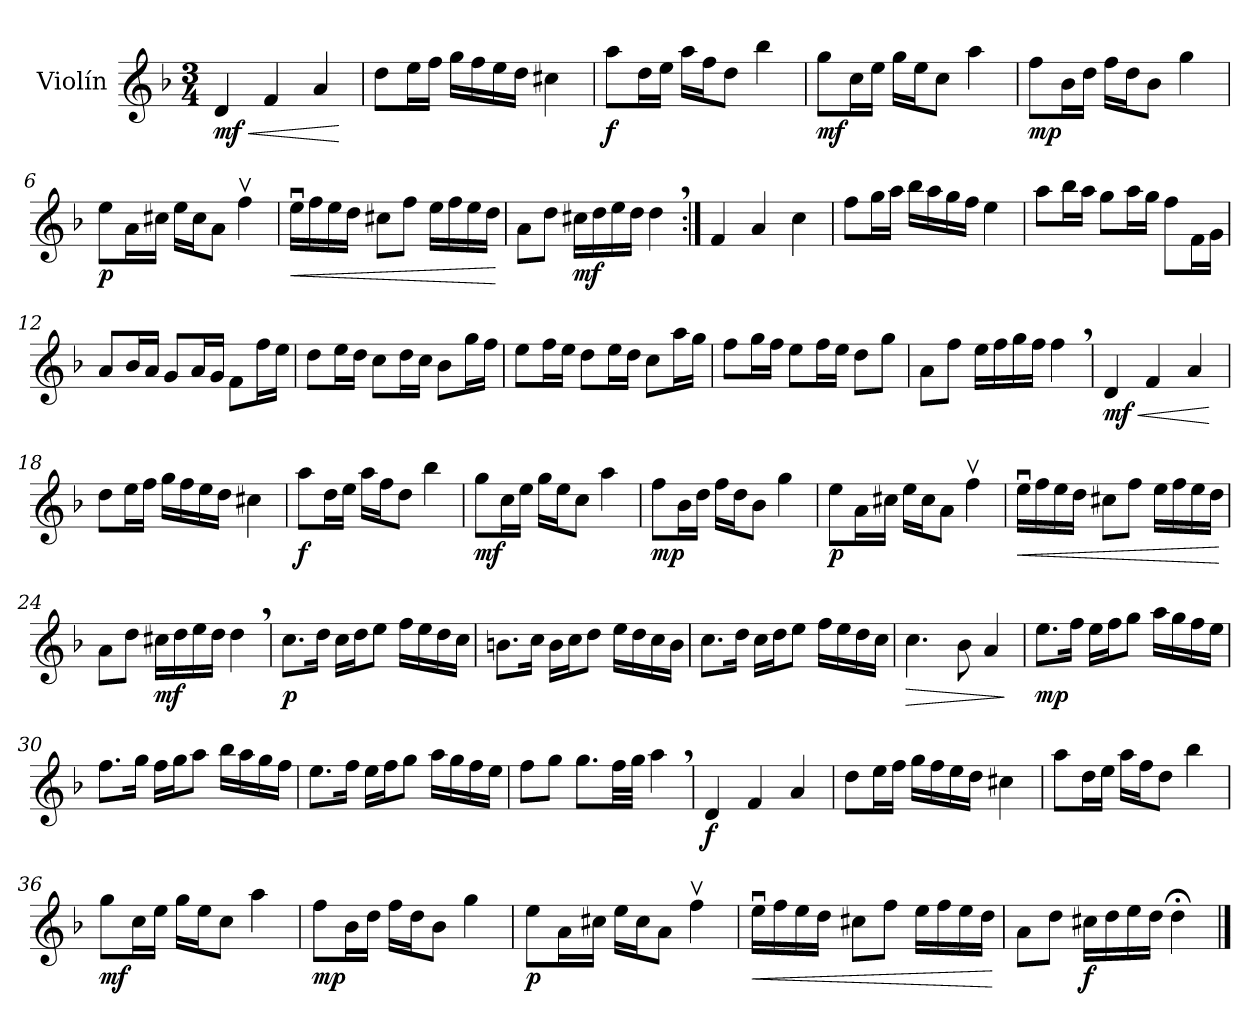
**kern	**dynam
*part1	*part1
*staff1	*staff1
*I"Violín	*
*I'Vln.	*
*clefG2	*
*k[b-]	*
*M3/4	*
*MM72	*
=1	=1
!	!LO:HP:b
!	!LO:DY:n=1:b
4d/	< mf
4f/	.
4a/	.
.	[
=2	=2
8dd\L	.
16ee\L	.
16ff\JJ	.
16gg\LL	.
16ff\	.
16ee\	.
16dd\JJ	.
4cc#X\	.
=3	=3
!	!LO:DY:b
8aa\L	f
16dd\L	.
16ee\JJ	.
16aa\LL	.
16ff\J	.
8dd\J	.
4bb-\	.
=4	=4
!	!LO:DY:b
8gg\L	mf
16cc\L	.
16ee\JJ	.
16gg\LL	.
16ee\J	.
8cc\J	.
4aa\	.
!!LO:LB:g=z
=5	=5
!	!LO:DY:b
8ff\L	mp
16b-\L	.
16dd\JJ	.
16ff\LL	.
16dd\J	.
8b-\J	.
4gg\	.
=6	=6
!	!LO:DY:b
8ee\L	p
16a\L	.
16cc#X\JJ	.
16ee\LL	.
16cc#\J	.
8a\J	.
4ffv\	.
=7	=7
!	!LO:HP:b
16eeu\LL	<
16ff\	.
16ee\	.
16dd\JJ	.
8cc#X\L	.
8ff\J	.
16ee\LL	.
16ff\	.
16ee\	.
16dd\JJ	.
.	[
=8	=8
8a\L	.
8dd\J	.
!	!LO:DY:b
16cc#X\LL	mf
16dd\	.
16ee\	.
16dd\JJ	.
4dd,\	.
!!LO:LB:g=z
=9:|!	=9:|!
4f/	.
4a/	.
4cc\	.
=10	=10
8ff\L	.
16gg\L	.
16aa\JJ	.
16bb-\LL	.
16aa\	.
16gg\	.
16ff\JJ	.
4ee\	.
=11	=11
8aa\L	.
16bb-\L	.
16aa\JJ	.
8gg\L	.
16aa\L	.
16gg\JJ	.
8ff\L	.
16f\L	.
16g\JJ	.
=12	=12
8a/L	.
16b-/L	.
16a/JJ	.
8g/L	.
16a/L	.
16g/JJ	.
8f\L	.
16ff\L	.
16ee\JJ	.
!!LO:LB:g=z
=13	=13
8dd\L	.
16ee\L	.
16dd\JJ	.
8cc\L	.
16dd\L	.
16cc\JJ	.
8b-\L	.
16gg\L	.
16ff\JJ	.
=14	=14
8ee\L	.
16ff\L	.
16ee\JJ	.
8dd\L	.
16ee\L	.
16dd\JJ	.
8cc\L	.
16aa\L	.
16gg\JJ	.
=15	=15
8ff\L	.
16gg\L	.
16ff\JJ	.
8ee\L	.
16ff\L	.
16ee\JJ	.
8dd\L	.
8gg\J	.
=16	=16
8a\L	.
8ff\J	.
16ee\LL	.
16ff\	.
16gg\	.
16ff\JJ	.
4ff,\	.
!!LO:LB:g=z
=17	=17
!	!LO:HP:b
!	!LO:DY:n=1:b
4d/	< mf
4f/	.
4a/	.
.	[
=18	=18
8dd\L	.
16ee\L	.
16ff\JJ	.
16gg\LL	.
16ff\	.
16ee\	.
16dd\JJ	.
4cc#X\	.
=19	=19
!	!LO:DY:b
8aa\L	f
16dd\L	.
16ee\JJ	.
16aa\LL	.
16ff\J	.
8dd\J	.
4bb-\	.
=20	=20
!	!LO:DY:b
8gg\L	mf
16cc\L	.
16ee\JJ	.
16gg\LL	.
16ee\J	.
8cc\J	.
4aa\	.
!!LO:LB:g=z
=21	=21
!	!LO:DY:b
8ff\L	mp
16b-\L	.
16dd\JJ	.
16ff\LL	.
16dd\J	.
8b-\J	.
4gg\	.
=22	=22
!	!LO:DY:b
8ee\L	p
16a\L	.
16cc#X\JJ	.
16ee\LL	.
16cc#\J	.
8a\J	.
4ffv\	.
=23	=23
!	!LO:HP:b
16eeu\LL	<
16ff\	.
16ee\	.
16dd\JJ	.
8cc#X\L	.
8ff\J	.
16ee\LL	.
16ff\	.
16ee\	.
16dd\JJ	.
.	[
=24	=24
8a\L	.
8dd\J	.
!	!LO:DY:b
16cc#X\LL	mf
16dd\	.
16ee\	.
16dd\JJ	.
4dd,\	.
!!LO:LB:g=z
=25	=25
!	!LO:DY:b
8.cc\L	p
16dd\Jk	.
16cc\LL	.
16dd\J	.
8ee\J	.
16ff\LL	.
16ee\	.
16dd\	.
16cc\JJ	.
=26	=26
8.bn\L	.
16cc\Jk	.
16b\LL	.
16cc\J	.
8dd\J	.
16ee\LL	.
16dd\	.
16cc\	.
16b\JJ	.
=27	=27
8.cc\L	.
16dd\Jk	.
16cc\LL	.
16dd\J	.
8ee\J	.
16ff\LL	.
16ee\	.
16dd\	.
16cc\JJ	.
=28	=28
!	!LO:HP:b
4.cc\	>
8b-\	.
4a/	.
.	]
!!LO:LB:g=z
=29	=29
!	!LO:DY:b
8.ee\L	mp
16ff\Jk	.
16ee\LL	.
16ff\J	.
8gg\J	.
16aa\LL	.
16gg\	.
16ff\	.
16ee\JJ	.
=30	=30
8.ff\L	.
16gg\Jk	.
16ff\LL	.
16gg\J	.
8aa\J	.
16bb-\LL	.
16aa\	.
16gg\	.
16ff\JJ	.
=31	=31
8.ee\L	.
16ff\Jk	.
16ee\LL	.
16ff\J	.
8gg\J	.
16aa\LL	.
16gg\	.
16ff\	.
16ee\JJ	.
=32	=32
8ff\L	.
8gg\J	.
8.gg\L	.
32ff\LL	.
32gg\JJJ	.
4aa,\	.
!!LO:LB:g=z
=33	=33
!	!LO:DY:b
4d/	f
4f/	.
4a/	.
=34	=34
8dd\L	.
16ee\L	.
16ff\JJ	.
16gg\LL	.
16ff\	.
16ee\	.
16dd\JJ	.
4cc#X\	.
=35	=35
8aa\L	.
16dd\L	.
16ee\JJ	.
16aa\LL	.
16ff\J	.
8dd\J	.
4bb-\	.
=36	=36
!	!LO:DY:b
8gg\L	mf
16cc\L	.
16ee\JJ	.
16gg\LL	.
16ee\J	.
8cc\J	.
4aa\	.
!!LO:LB:g=z
=37	=37
!	!LO:DY:b
8ff\L	mp
16b-\L	.
16dd\JJ	.
16ff\LL	.
16dd\J	.
8b-\J	.
4gg\	.
=38	=38
!	!LO:DY:b
8ee\L	p
16a\L	.
16cc#X\JJ	.
16ee\LL	.
16cc#\J	.
8a\J	.
4ffv\	.
=39	=39
!	!LO:HP:b
16eeu\LL	<
16ff\	.
16ee\	.
16dd\JJ	.
8cc#X\L	.
8ff\J	.
16ee\LL	.
16ff\	.
16ee\	.
16dd\JJ	.
.	[
=40	=40
8a\L	.
8dd\J	.
!	!LO:DY:b
16cc#X\LL	f
16dd\	.
16ee\	.
16dd\JJ	.
4dd;<\	.
==	==
*-	*-
